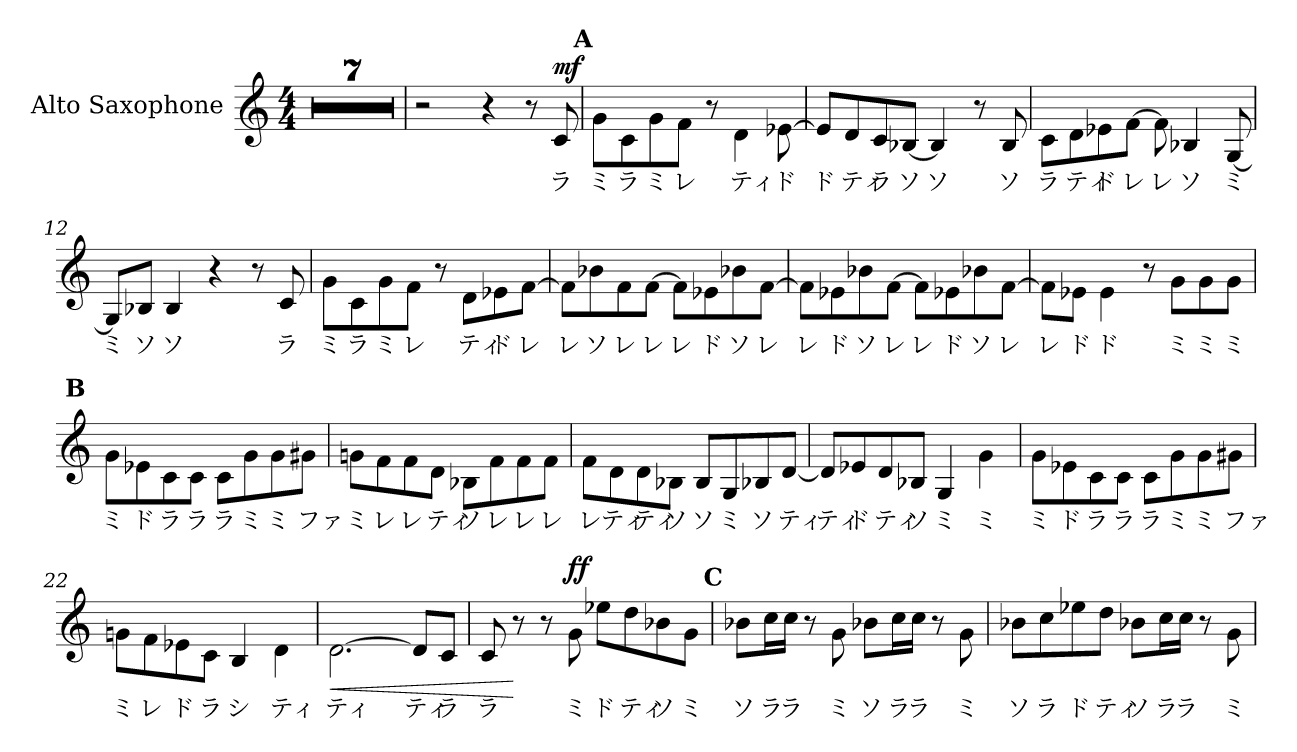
**kern	**text	**dynam
*part1	*part1	*part1
*staff1	*staff1	*staff1
*I"Alto Saxophone	*	*
*I'A. Sax.	*	*
*clefG2	*	*
*ITrd5c9	*	*
*k[b-e-a-]	*	*
*M4/4	*	*
*MM130	*	*
=1	=1	=1
1r	.	.
=2	=2	=2
1r	.	.
=3	=3	=3
1r	.	.
=4	=4	=4
1r	.	.
=5	=5	=5
1r	.	.
=6	=6	=6
1r	.	.
=7	=7	=7
1r	.	.
=8	=8	=8
2r	.	.
4r	.	.
8r	.	.
!	!	!LO:DY:b
8E-/	ラ	mf
!!LO:REH:place=s1:a:B:enc=none:fs=14:t=A
=9	=9	=9
8B-\L	ミ	.
8E-\	ラ	.
8B-\	ミ	.
8A-\J	レ	.
8r	.	.
4F\	ティ	.
[8G-X\	ド	.
=10	=10	=10
8G-/L]	ド	.
8F/	ティ	.
8E-/	ラ	.
[8D-X/J	ソ	.
4D-/]	ソ	.
8r	.	.
8D-/	ソ	.
=11	=11	=11
8E-\L	ラ	.
8F\	ティ	.
8G-X\	ド	.
[8A-\J	レ	.
8A-\]	レ	.
4D-X/	ソ	.
[8BB-/	ミ	.
=12	=12	=12
8BB-/L]	ミ	.
8D-X/J	ソ	.
4D-/	ソ	.
4r	.	.
8r	.	.
8E-/	ラ	.
=13	=13	=13
8B-\L	ミ	.
8E-\	ラ	.
8B-\	ミ	.
8A-\J	レ	.
8r	.	.
8F\L	ティ	.
8G-X\	ド	.
[8A-\J	レ	.
=14	=14	=14
8A-\L]	レ	.
8d-X\	ソ	.
8A-\	レ	.
[8A-\J	レ	.
8A-\L]	レ	.
8G-X\	ド	.
8d-X\	ソ	.
[8A-\J	レ	.
=15	=15	=15
8A-\L]	レ	.
8G-X\	ド	.
8d-X\	ソ	.
[8A-\J	レ	.
8A-\L]	レ	.
8G-X\	ド	.
8d-X\	ソ	.
[8A-\J	レ	.
=16	=16	=16
8A-\L]	レ	.
8G-X\J	ド	.
4G-\	ド	.
8r	.	.
8B-\L	ミ	.
8B-\	ミ	.
8B-\J	ミ	.
!!LO:REH:place=s1:a:B:enc=none:fs=14:t=B
=17	=17	=17
8B-\L	ミ	.
8G-X\	ド	.
8E-\	ラ	.
8E-\J	ラ	.
8E-\L	ラ	.
8B-\	ミ	.
8B-\	ミ	.
8Bn\J	ファ	.
=18	=18	=18
8B-X\L	ミ	.
8A-\	レ	.
8A-\	レ	.
8F\J	ティ	.
8D-X\L	ソ	.
8A-\	レ	.
8A-\	レ	.
8A-\J	レ	.
=19	=19	=19
8A-\L	レ	.
8F\	ティ	.
8F\	ティ	.
8D-X\J	ソ	.
8D-/L	ソ	.
8BB-/	ミ	.
8D-X/	ソ	.
[8F/J	ティ	.
=20	=20	=20
8F/L]	ティ	.
8G-X/	ド	.
8F/	ティ	.
8D-X/J	ソ	.
4BB-/	ミ	.
4B-\	ミ	.
=21	=21	=21
8B-\L	ミ	.
8G-X\	ド	.
8E-\	ラ	.
8E-\J	ラ	.
8E-\L	ラ	.
8B-\	ミ	.
8B-\	ミ	.
8Bn\J	ファ	.
=22	=22	=22
8B-X\L	ミ	.
8A-\	レ	.
8G-X\	ド	.
8E-\J	ラ	.
4D/	シ	.
4F\	ティ	.
=23	=23	=23
!	!	!LO:HP:b
[2.F\	ティ	<
8F/L]	ティ	.
8E-/J	ラ	.
=24	=24	=24
8E-/	ラ	.
8r	.	[
8r	.	.
!	!	!LO:DY:b
8B-\	ミ	ff
8g-X\L	ド	.
8f\	ティ	.
8d-X\	ソ	.
8B-\J	ミ	.
!!LO:REH:place=s1:a:B:enc=none:fs=14:t=C
=25	=25	=25
8d-X\L	ソ	.
16e-\L	ラ	.
16e-\JJ	ラ	.
8r	.	.
8B-\	ミ	.
8d-X\L	ソ	.
16e-\L	ラ	.
16e-\JJ	ラ	.
8r	.	.
8B-\	ミ	.
=26	=26	=26
8d-X\L	ソ	.
8e-\	ラ	.
8g-X\	ド	.
8f\J	ティ	.
8d-X\L	ソ	.
16e-\L	ラ	.
16e-\JJ	ラ	.
8r	.	.
8B-\	ミ	.
=	=	=
*-	*-	*-
